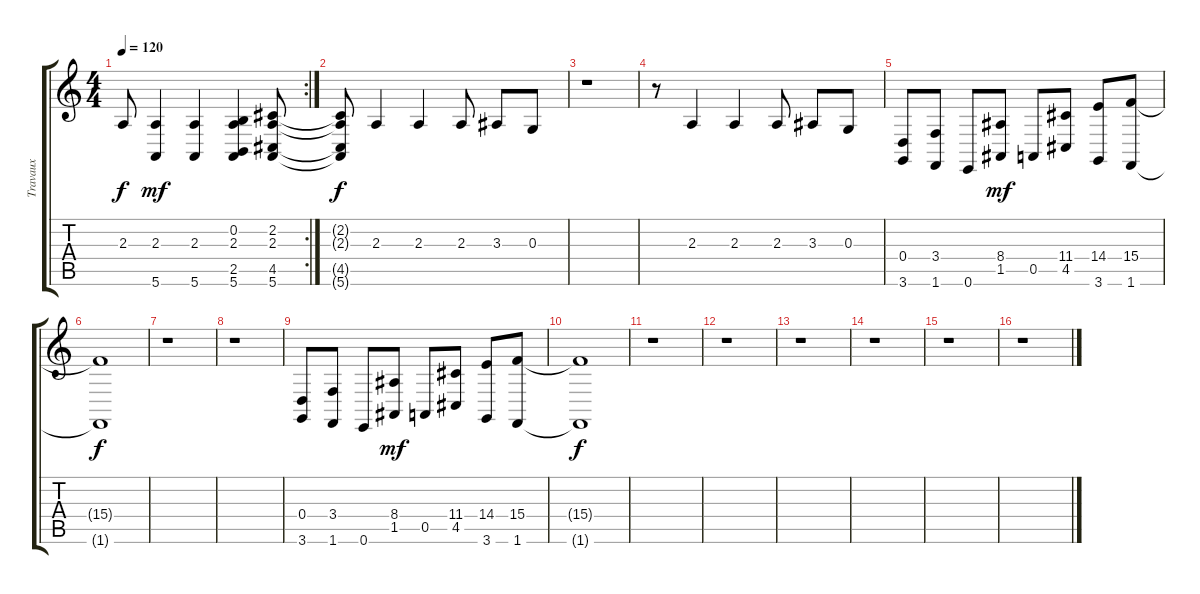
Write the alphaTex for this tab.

\track ("Travaux" "Travaux") {instrument acousticgrandpiano}
\staff {score tabs}
\tuning (E4 B3 G3 D3 A2 E2) {hide}
\rc 2
\ts (4 4)
\tempo 120
\clef g2
\ks c
2.3{t}.8{dy f} (2.3 5.6).4{dy mf} (2.3 5.6).4 (0.2 2.3 2.5 5.6).4 (2.2 2.3 4.5 5.6).8 |
(2.2{t} 2.3{t} 4.5{t} 5.6{t}).8{dy f volume 15} 2.3.4 2.3.4 2.3.8 3.3.8 0.3.8 |
r.1 |
r.8 2.3.4 2.3.4 2.3.8 3.3.8 0.3.8 |
(0.4 3.6).8 (3.4 1.6).8 0.6.8 (8.4 1.5).8{dy mf} 0.5.8 (11.4 4.5).8 (14.4 3.6).8 (15.4 1.6).8 |
(15.4{t} 1.6{t}).1{dy f} |
r.1 |
r.1 |
(0.4 3.6).8 (3.4 1.6).8 0.6.8 (8.4 1.5).8{dy mf} 0.5.8 (11.4 4.5).8 (14.4 3.6).8 (15.4 1.6).8 |
(15.4{t} 1.6{t}).1{dy f} |
r.1 |
r.1 |
r.1 |
r.1 |
r.1 |
r.1
